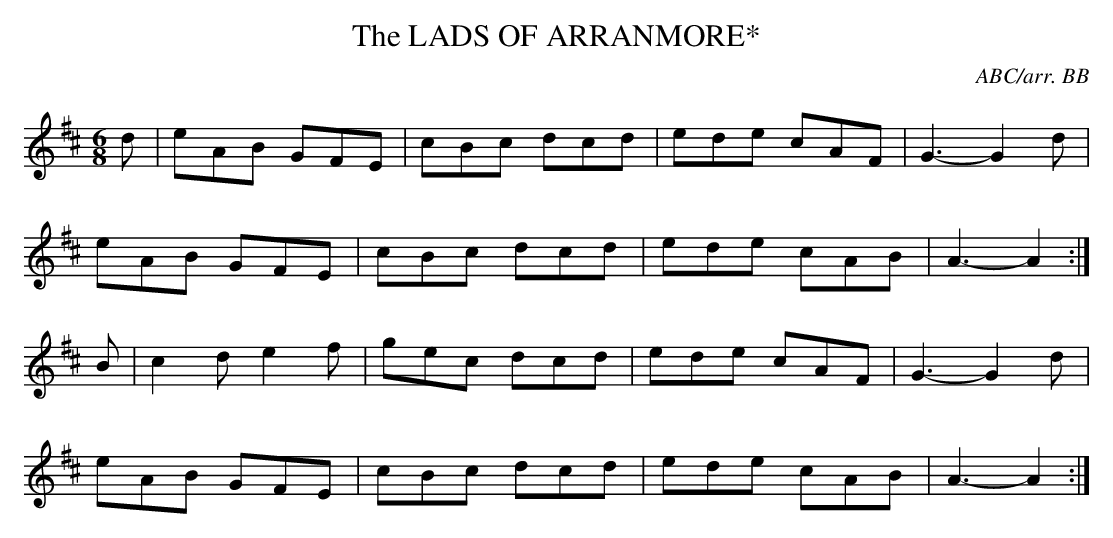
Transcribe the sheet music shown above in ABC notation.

X:1
T:LADS OF ARRANMORE*, The
C:ABC/arr. BB
Y:"Allegretto"
M:6/8
L:1/8
K:Amix
d|eAB GFE|cBc dcd|ede cAF|G3-G2d|
eAB GFE|cBc dcd|ede cAB|A3-A2 :|
B|c2d e2f|gec dcd|ede cAF|G3-G2d|
eAB GFE|cBc dcd|ede cAB|A3-A2 :|
